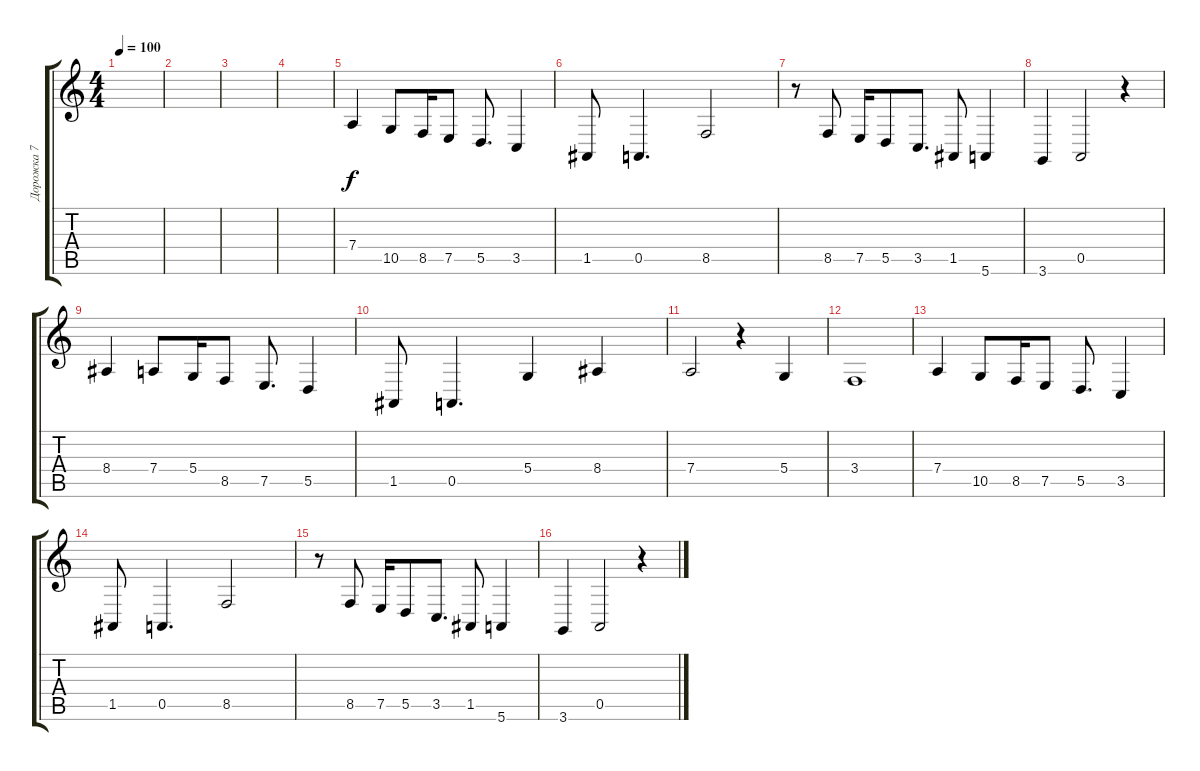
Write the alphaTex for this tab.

\track ("Дорожка 7" "Дорожка 7") {instrument accordion}
\staff {score tabs}
\tuning (E4 B3 G3 D3 A2 E2) {hide}
\ts (4 4)
\tempo 100
\clef g2
\ks c
|
|
|
|
7.4.4 10.5.8 8.5.16 7.5.8 5.5.8{d} 3.5.4 |
1.5.8 0.5.4{d} 8.5.2 |
r.8 8.5.8 7.5.16 5.5.8 3.5.8{d} 1.5.8 5.6.4 |
3.6.4 0.5.2 r.4 |
8.4.4 7.4.8 5.4.16 8.5.8 7.5.8{d} 5.5.4 |
1.5.8 0.5.4{d} 5.4.4 8.4.4 |
7.4.2 r.4 5.4.4 |
3.4.1 |
7.4.4 10.5.8 8.5.16 7.5.8 5.5.8{d} 3.5.4 |
1.5.8 0.5.4{d} 8.5.2 |
r.8 8.5.8 7.5.16 5.5.8 3.5.8{d} 1.5.8 5.6.4 |
3.6.4 0.5.2 r.4
